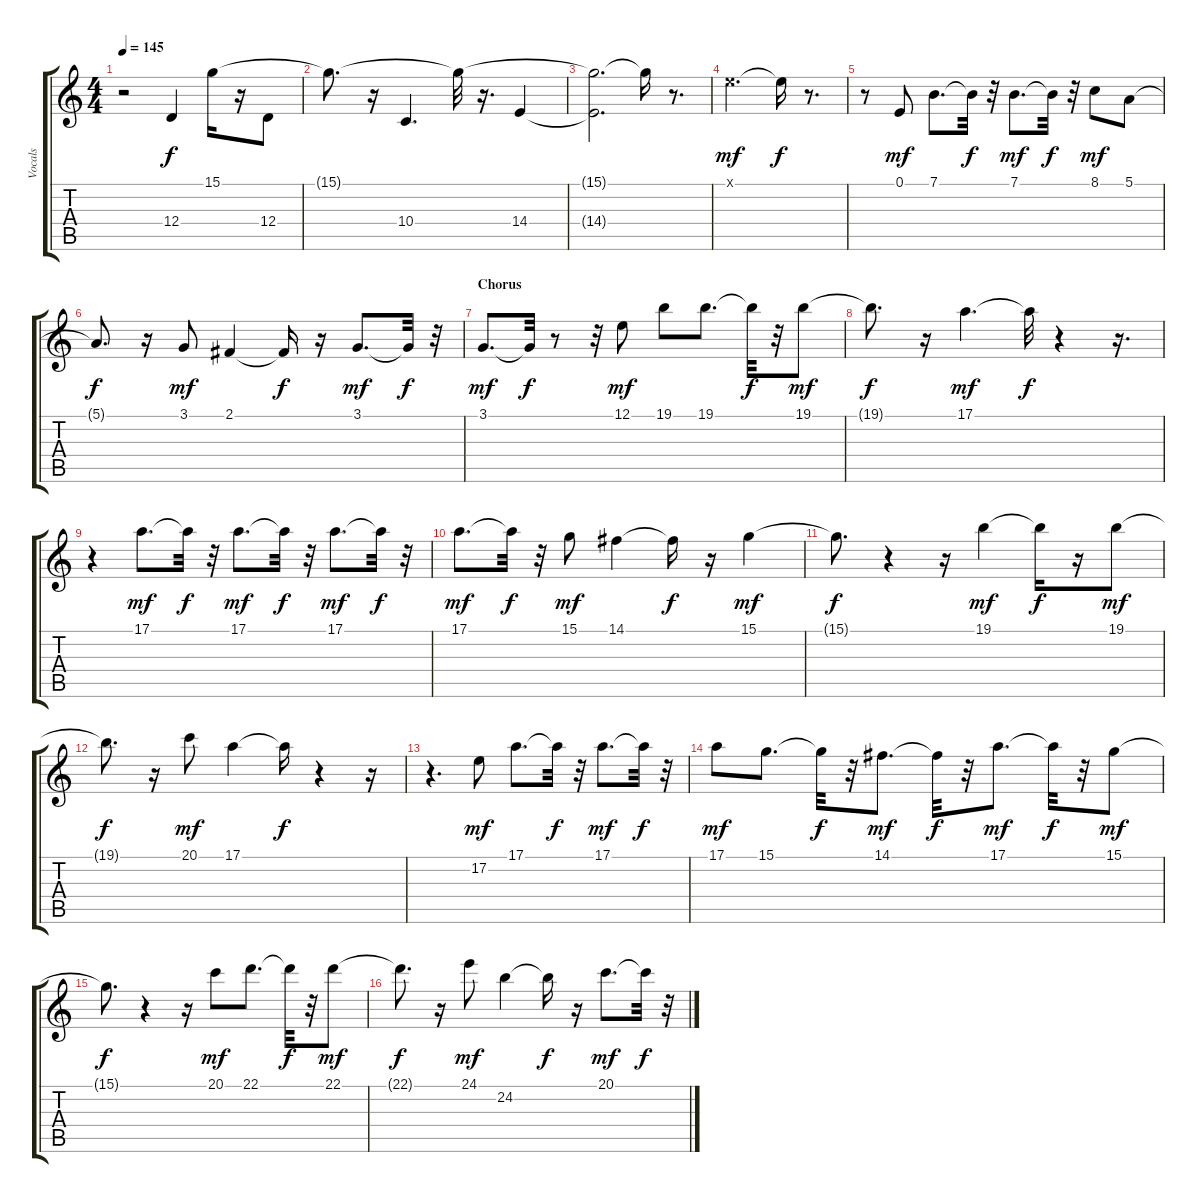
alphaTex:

\track ("Vocals" "Vocals") {instrument clarinet}
\staff {score tabs}
\tuning (E4 B3 G3 D3 A2 E2) {hide}
\ts (4 4)
\tempo 145
\clef g2
\ks c
r.2{dy f} 12.4.4 15.1{t}.16 r.16 12.4.8 |
15.1{t}.8{d} r.16 10.4.4{d} 15.1{t}.32 r.16{d} 14.4.4 |
(15.1{t} 14.4{t}).2{d} 15.1{t}.16 r.8{d} |
12.1{x}.2{d dy mf} 12.1{t}.16{dy f} r.8{d} |
r.8 0.1.8{dy mf} 7.1.8{d} 7.1{t}.32{dy f} r.32 7.1.8{d dy mf} 7.1{t}.32{dy f} r.32 8.1.8{dy mf} 5.1.8 |
5.1{t}.8{d dy f} r.16 3.1.8{dy mf} 2.1.4 2.1{t}.16{dy f} r.16 3.1.8{d dy mf} 3.1{t}.32{dy f} r.32 |
\section ("" "Chorus")
3.1.8{d dy mf} 3.1{t}.32{dy f} r.8 r.32 12.1.8{dy mf} 19.1.8 19.1.8{d} 19.1{t}.32{dy f} r.32 19.1.8{dy mf} |
19.1{t}.8{d dy f} r.16 17.1.4{d dy mf} 17.1{t}.32{dy f} r.4 r.16{d} |
r.4 17.1.8{d dy mf} 17.1{t}.32{dy f} r.32 17.1.8{d dy mf} 17.1{t}.32{dy f} r.32 17.1.8{d dy mf} 17.1{t}.32{dy f} r.32 |
17.1.8{d dy mf} 17.1{t}.32{dy f} r.32 15.1.8{dy mf} 14.1.4 14.1{t}.16{dy f} r.16 15.1.4{dy mf} |
15.1{t}.8{d dy f} r.4 r.16 19.1.4{dy mf} 19.1{t}.16{dy f} r.16 19.1.8{dy mf} |
19.1{t}.8{d dy f} r.16 20.1.8{dy mf} 17.1.4 17.1{t}.16{dy f} r.4 r.16 |
r.4{d} 17.2.8{dy mf} 17.1.8{d} 17.1{t}.32{dy f} r.32 17.1.8{d dy mf} 17.1{t}.32{dy f} r.32 |
17.1.8{dy mf} 15.1.8{d} 15.1{t}.32{dy f} r.32 14.1.8{d dy mf} 14.1{t}.32{dy f} r.32 17.1.8{d dy mf} 17.1{t}.32{dy f} r.32 15.1.8{dy mf} |
15.1{t}.8{d dy f} r.4 r.16 20.1.8{dy mf} 22.1.8{d} 22.1{t}.32{dy f} r.32 22.1.8{dy mf} |
22.1{t}.8{d dy f} r.16 24.1.8{dy mf} 24.2.4 24.2{t}.16{dy f} r.16 20.1.8{d dy mf} 20.1{t}.32{dy f} r.32
